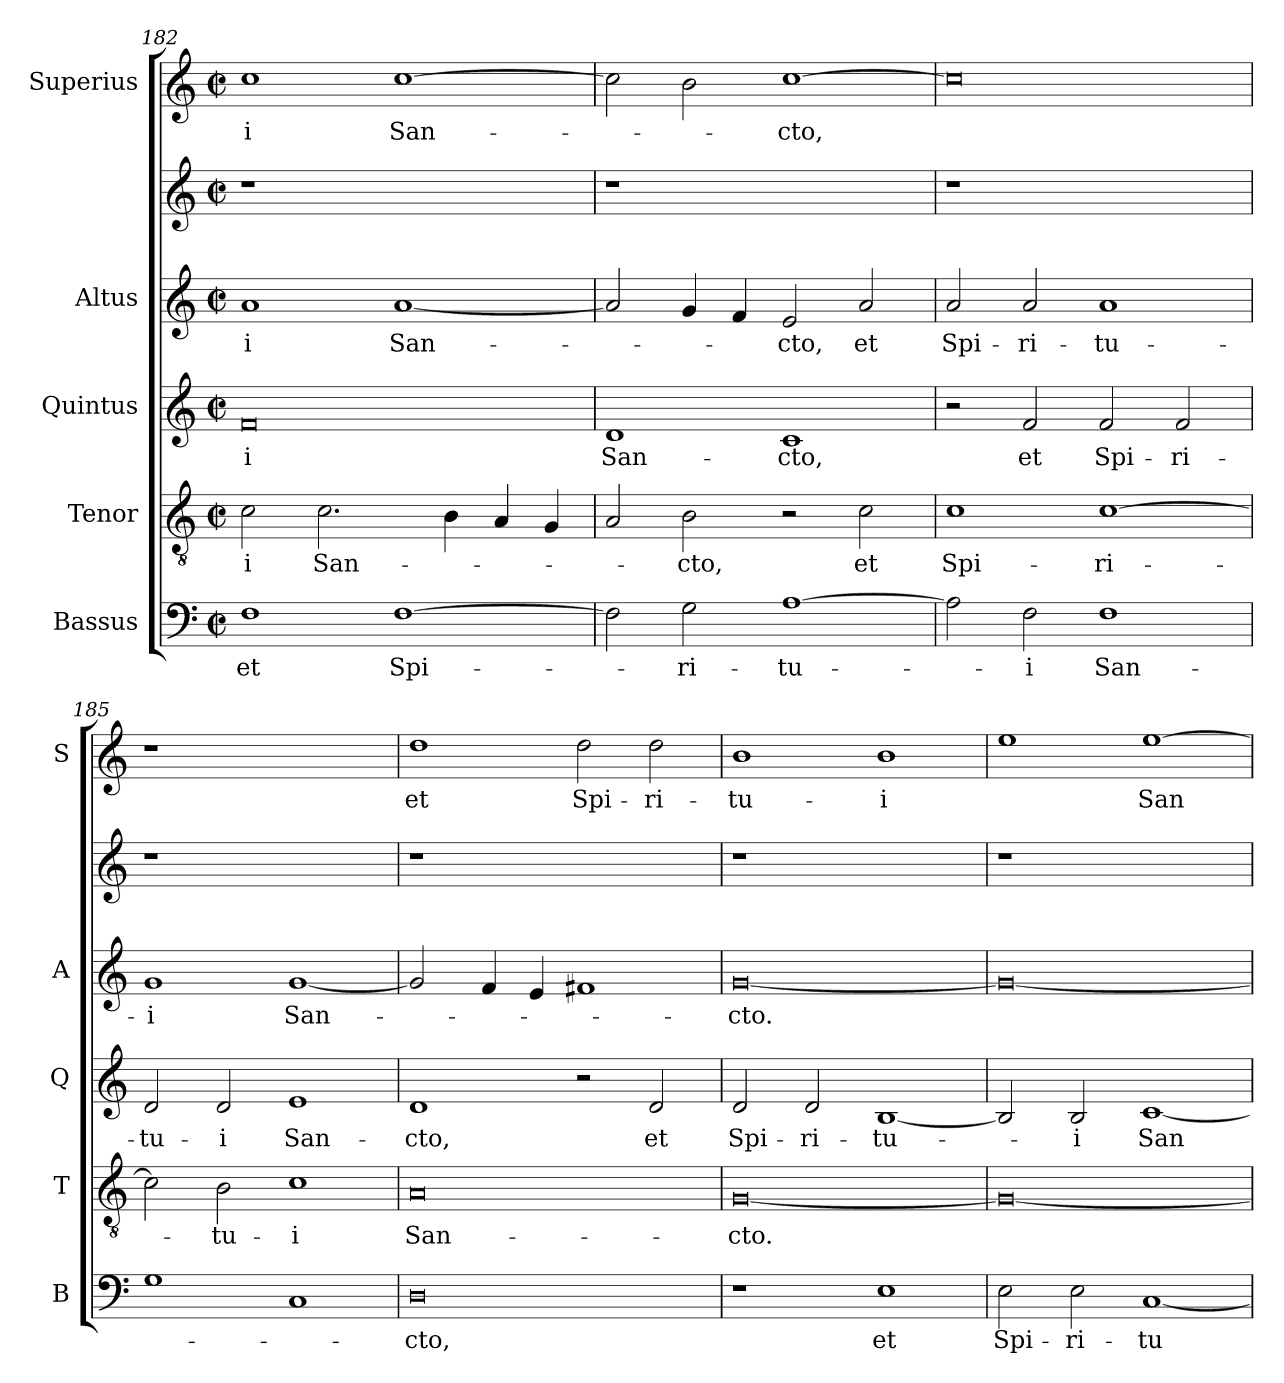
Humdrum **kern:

**kern	**text	**kern	**text	**kern	**text	**kern	**text	**kern	**kern	**text
*part6	*part6	*part5	*part5	*part4	*part4	*part3	*part3	*part2	*part1	*part1
*staff6	*staff6	*staff5	*staff5	*staff4	*staff4	*staff3	*staff3	*staff2	*staff1	*staff1
*I"Bassus	*	*I"Tenor	*	*I"Quintus	*	*I"Altus	*	*	*I"Superius	*
*I'B	*	*I'T	*	*I'Q	*	*I'A	*	*	*I'S	*
*clefF4	*	*clefGv2	*	*clefG2	*	*clefG2	*	*clefG2	*clefG2	*
*k[]	*	*k[]	*	*k[]	*	*k[]	*	*k[]	*k[]	*
*C:	*	*C:	*	*C:	*	*C:	*	*C:	*C:	*
*M2/2	*	*M2/2	*	*M2/2	*	*M2/2	*	*M2/2	*M2/2	*
*met(c|)	*	*met(c|)	*	*met(c|)	*	*met(c|)	*	*met(c|)	*met(c|)	*
=182	=182	=182	=182	=182	=182	=182	=182	=182	=182	=182
!	!LO:LY:b	!	!LO:LY:b	!	!LO:LY:b	!	!LO:LY:b	!	!	!LO:LY:b
1F	et	2c\	-i	0f	-i	1a	-i	1r	1cc	-i
!	!	!	!LO:LY:b	!	!	!	!	!	!	!
.	.	2.c\	San-	.	.	.	.	.	.	.
!	!LO:LY:b	!	!	!	!	!	!LO:LY:b	!	!	!LO:LY:b
[1F	Spi-	.	.	.	.	[1a	San-	1ryy	[1cc	San-
.	.	4B\	.	.	.	.	.	.	.	.
.	.	4A/	.	.	.	.	.	.	.	.
.	.	4G/	.	.	.	.	.	.	.	.
!!LO:LB:g=z
=183	=183	=183	=183	=183	=183	=183	=183	=183	=183	=183
!	!	!	!	!	!LO:LY:b	!	!	!	!	!
2F\]	.	2A/	.	1d	San-	2a/]	.	1r	2cc\]	.
!	!LO:LY:b	!	!LO:LY:b	!	!	!	!	!	!	!
2G\	-ri-	2B\	-cto,	.	.	4g/	.	.	2b\	.
.	.	.	.	.	.	4f/	.	.	.	.
!	!LO:LY:b	!	!	!	!LO:LY:b	!	!LO:LY:b	!	!	!LO:LY:b
[1A	-tu-	2r	.	1c	-cto,	2e/	-cto,	1ryy	[1cc	-cto,
!	!	!	!LO:LY:b	!	!	!	!LO:LY:b	!	!	!
.	.	2c\	et	.	.	2a/	et	.	.	.
=184	=184	=184	=184	=184	=184	=184	=184	=184	=184	=184
!	!	!	!LO:LY:b	!	!	!	!LO:LY:b	!	!	!
2A\]	.	1c	Spi-	2r	.	2a/	Spi-	1r	0cc]	.
!	!LO:LY:b	!	!	!	!LO:LY:b	!	!LO:LY:b	!	!	!
2F\	-i	.	.	2f/	et	2a/	-ri-	.	.	.
!	!LO:LY:b	!	!LO:LY:b	!	!LO:LY:b	!	!LO:LY:b	!	!	!
1F	San-	[1c	-ri-	2f/	Spi-	1a	-tu-	1ryy	.	.
!	!	!	!	!	!LO:LY:b	!	!	!	!	!
.	.	.	.	2f/	-ri-	.	.	.	.	.
=185	=185	=185	=185	=185	=185	=185	=185	=185	=185	=185
!	!	!	!	!	!LO:LY:b	!	!LO:LY:b	!	!	!
1G	.	2c\]	.	2d/	-tu-	1g	-i	1r	1r	.
!	!	!	!LO:LY:b	!	!LO:LY:b	!	!	!	!	!
.	.	2B\	-tu-	2d/	-i	.	.	.	.	.
!	!	!	!LO:LY:b	!	!LO:LY:b	!	!LO:LY:b	!	!	!
1C	.	1c	-i	1e	San-	[1g	San-	1ryy	1ryy	.
=186	=186	=186	=186	=186	=186	=186	=186	=186	=186	=186
!	!LO:LY:b	!	!LO:LY:b	!	!LO:LY:b	!	!	!	!	!LO:LY:b
0D	-cto,	0A	San-	1d	-cto,	2g/]	.	1r	1dd	et
.	.	.	.	.	.	4f/	.	.	.	.
.	.	.	.	.	.	4e/	.	.	.	.
!	!	!	!	!	!	!	!	!	!	!LO:LY:b
.	.	.	.	2r	.	1f#X	.	1ryy	2dd\	Spi-
!	!	!	!	!	!LO:LY:b	!	!	!	!	!LO:LY:b
.	.	.	.	2d/	et	.	.	.	2dd\	-ri-
=187	=187	=187	=187	=187	=187	=187	=187	=187	=187	=187
!	!	!	!LO:LY:b	!	!LO:LY:b	!	!LO:LY:b	!	!	!LO:LY:b
1r	.	[0G	-cto.	2d/	Spi-	[0g	-cto.	1r	1b	-tu-
!	!	!	!	!	!LO:LY:b	!	!	!	!	!
.	.	.	.	2d/	-ri-	.	.	.	.	.
!	!LO:LY:b	!	!	!	!LO:LY:b	!	!	!	!	!LO:LY:b
1E	et	.	.	[1B	-tu-	.	.	1ryy	1b	-i
=188	=188	=188	=188	=188	=188	=188	=188	=188	=188	=188
!	!LO:LY:b	!	!	!	!	!	!	!	!	!
2E\	Spi-	0G_	.	2B/]	.	0g_	.	1r	1ee	.
!	!LO:LY:b	!	!	!	!LO:LY:b	!	!	!	!	!
2E\	-ri-	.	.	2B/	-i	.	.	.	.	.
!	!LO:LY:b	!	!	!	!LO:LY:b	!	!	!	!	!LO:LY:b
[1C	-tu-	.	.	[1c	San-	.	.	1ryy	[1ee	San-
=	=	=	=	=	=	=	=	=	=	=
*-	*-	*-	*-	*-	*-	*-	*-	*-	*-	*-
